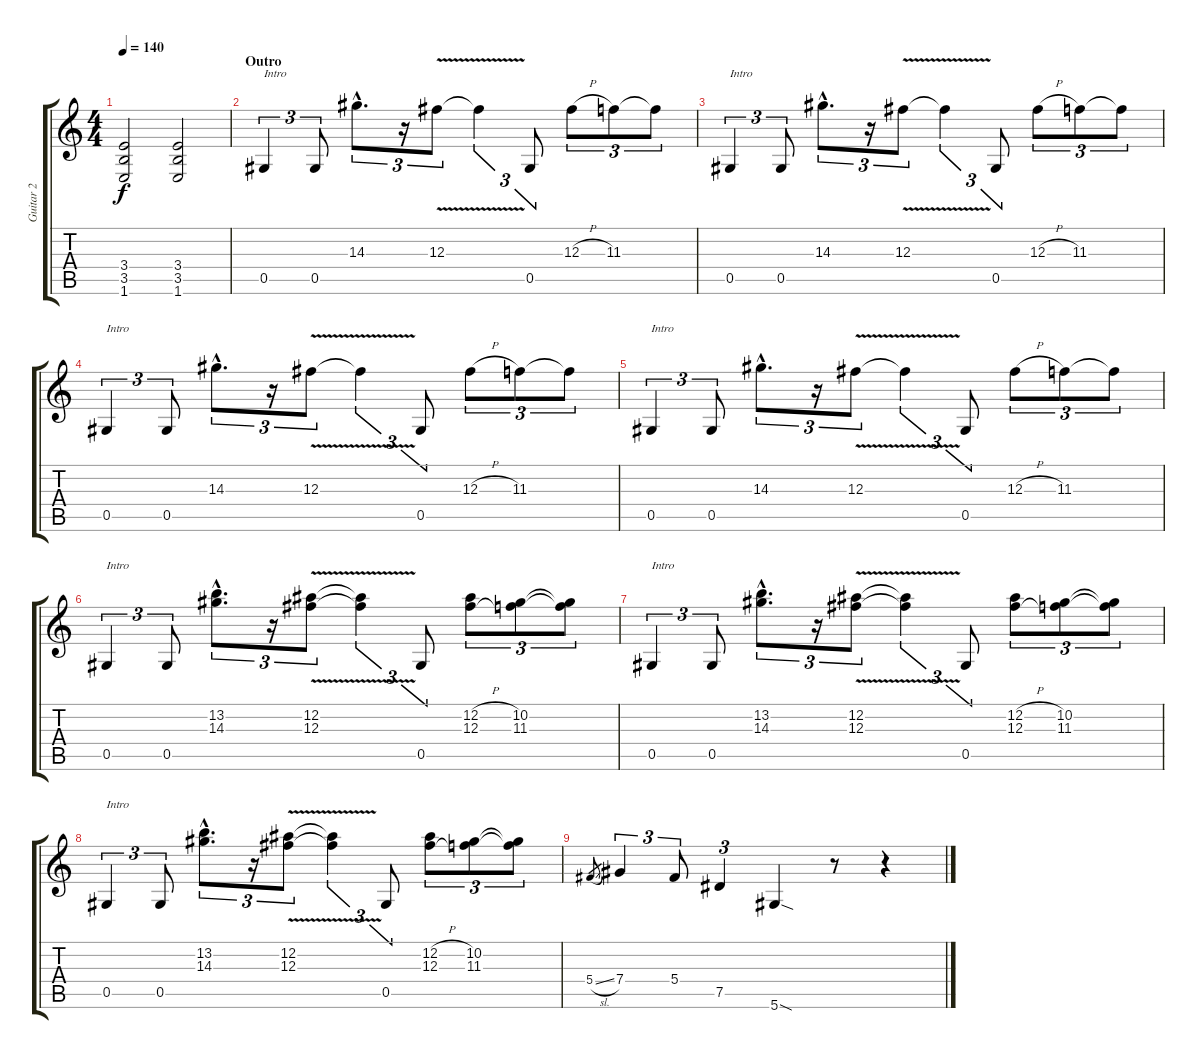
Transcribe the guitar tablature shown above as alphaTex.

\track ("Guitar 2" "Guitar 2") {instrument distortionguitar}
\staff {score tabs}
\tuning (Eb4 Bb3 Gb3 Db3 Ab2 Eb2) {hide}
\ts (4 4)
\tempo 140
\clef g2
\ks c
(3.4{t} 3.5{t} 1.6{t}).2{dy f} (3.4 3.5 1.6).2 |
\section ("" "Outro")
0.5.4{tu (3 2) txt "Intro"} 0.5.8{tu (3 2)} 14.3{hac}.8{d tu (3 2)} r.16{tu (3 2)} 12.3{v}.8{tu (3 2)} 12.3{t}.4{tu (3 2)} 0.5.8{tu (3 2)} 12.3{h}.8{tu (3 2)} 11.3.8{tu (3 2)} 11.3{t}.8{tu (3 2)} |
0.5.4{tu (3 2) txt "Intro"} 0.5.8{tu (3 2)} 14.3{hac}.8{d tu (3 2)} r.16{tu (3 2)} 12.3{v}.8{tu (3 2)} 12.3{t}.4{tu (3 2)} 0.5.8{tu (3 2)} 12.3{h}.8{tu (3 2)} 11.3.8{tu (3 2)} 11.3{t}.8{tu (3 2)} |
0.5.4{tu (3 2) txt "Intro"} 0.5.8{tu (3 2)} 14.3{hac}.8{d tu (3 2)} r.16{tu (3 2)} 12.3{v}.8{tu (3 2)} 12.3{t}.4{tu (3 2)} 0.5.8{tu (3 2)} 12.3{h}.8{tu (3 2)} 11.3.8{tu (3 2)} 11.3{t}.8{tu (3 2)} |
0.5.4{tu (3 2) txt "Intro"} 0.5.8{tu (3 2)} 14.3{hac}.8{d tu (3 2)} r.16{tu (3 2)} 12.3{v}.8{tu (3 2)} 12.3{t}.4{tu (3 2)} 0.5.8{tu (3 2)} 12.3{h}.8{tu (3 2)} 11.3.8{tu (3 2)} 11.3{t}.8{tu (3 2)} |
0.5.4{tu (3 2) txt "Intro"} 0.5.8{tu (3 2)} (13.2{hac} 14.3{hac}).8{d tu (3 2)} r.16{tu (3 2)} (12.2{v} 12.3{v}).8{tu (3 2)} (12.2{t} 12.3{t}).4{tu (3 2)} 0.5.8{tu (3 2)} (12.2{h} 12.3{h}).8{tu (3 2)} (10.2 11.3).8{tu (3 2)} (10.2{t} 11.3{t}).8{tu (3 2)} |
0.5.4{tu (3 2) txt "Intro"} 0.5.8{tu (3 2)} (13.2{hac} 14.3{hac}).8{d tu (3 2)} r.16{tu (3 2)} (12.2{v} 12.3{v}).8{tu (3 2)} (12.2{t} 12.3{t}).4{tu (3 2)} 0.5.8{tu (3 2)} (12.2{h} 12.3{h}).8{tu (3 2)} (10.2 11.3).8{tu (3 2)} (10.2{t} 11.3{t}).8{tu (3 2)} |
0.5.4{tu (3 2) txt "Intro"} 0.5.8{tu (3 2)} (13.2{hac} 14.3{hac}).8{d tu (3 2)} r.16{tu (3 2)} (12.2{v} 12.3{v}).8{tu (3 2)} (12.2{t} 12.3{t}).4{tu (3 2)} 0.5.8{tu (3 2)} (12.2{h} 12.3{h}).8{tu (3 2)} (10.2 11.3).8{tu (3 2)} (10.2{t} 11.3{t}).8{tu (3 2)} |
5.4{sl}.8{gr} 7.4.4{tu (3 2)} 5.4.8{tu (3 2)} 7.5.4{tu (3 2)} 5.6{sod}.4 r.8 r.4
